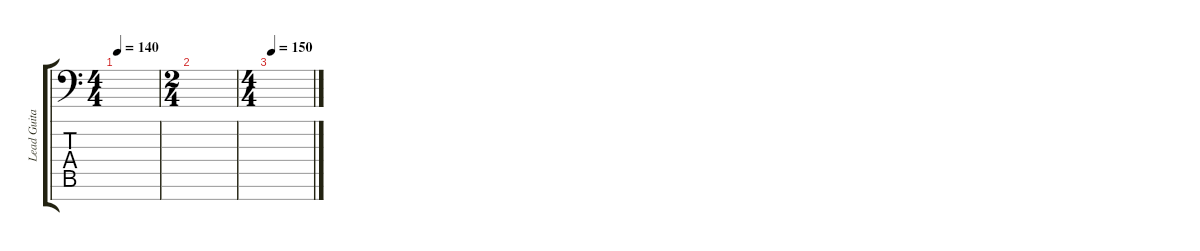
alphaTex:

\track ("Lead Guitar" "Lead Guita") {instrument overdrivenguitar}
\staff {score tabs}
\tuning (E4 B3 G3 D3 A2 E2 C-1) {hide}
\ts (4 4)
\tempo 140
\clef f4
\ks c
|
\ts (2 4)
|
\ts (4 4)
\tempo 150
